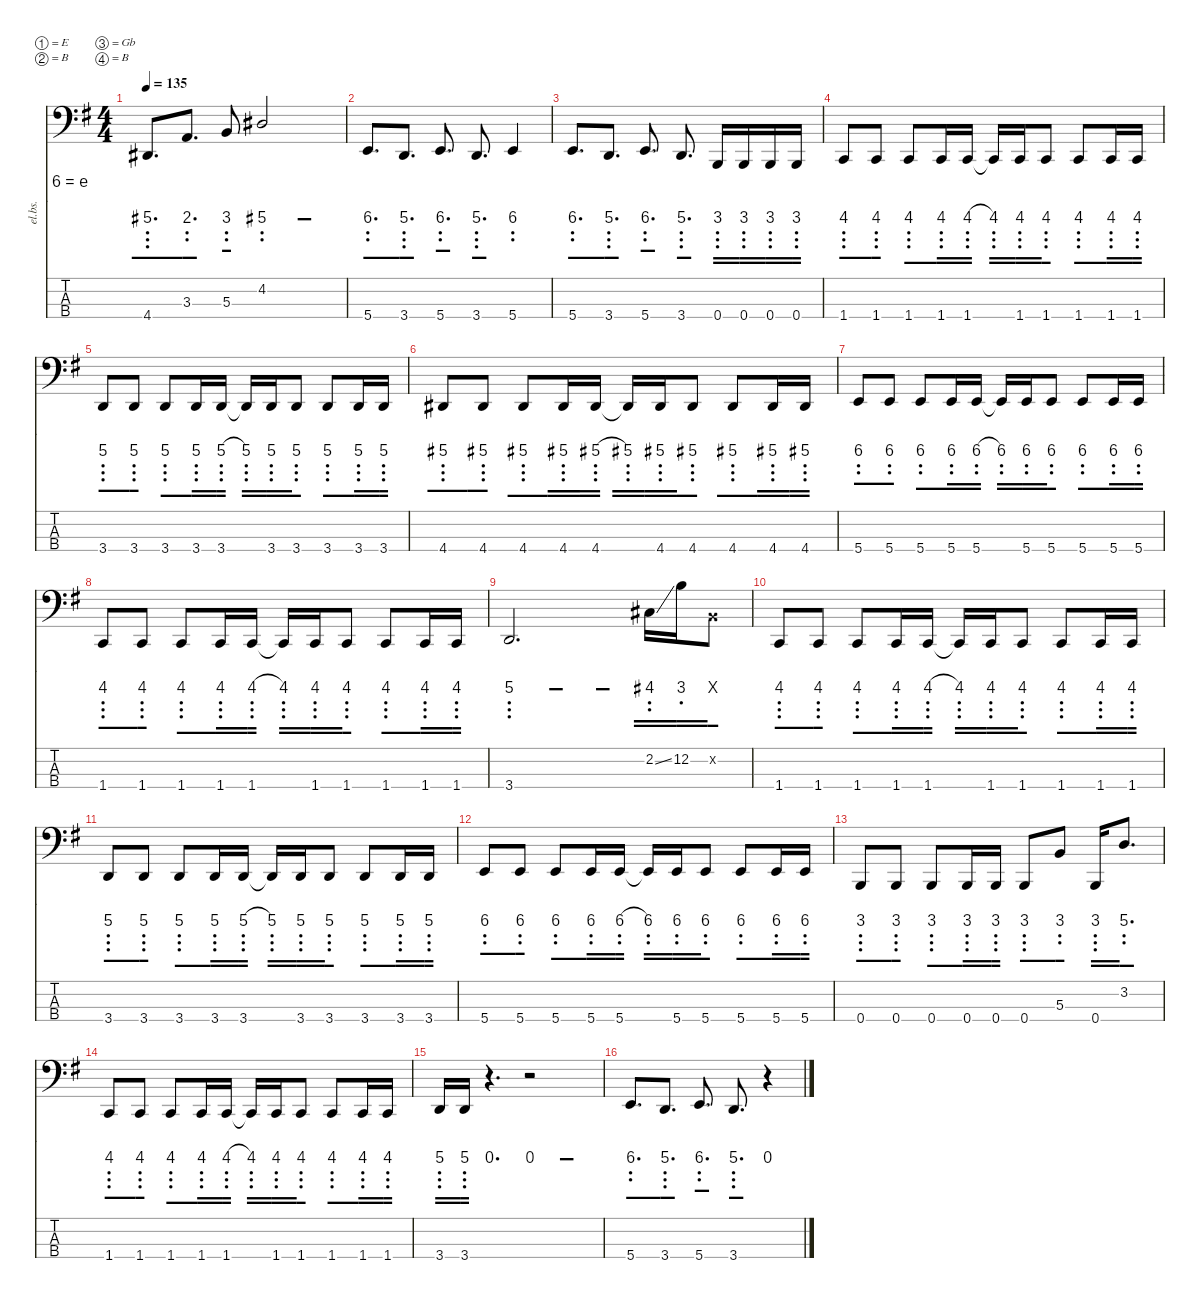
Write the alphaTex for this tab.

\defaultSystemsLayout 4
\hideDynamics
\bracketExtendMode nobrackets
\track ("bass" "el.bs.") {instrument electricbassfinger}
\staff {score tabs numbered}
\tuning (E2 B1 Gb1 B0)
\ts (4 4)
\tempo 135
\clef f4
\ks eminor
4.4{acc #}.8{d dy mf beam Up} 3.3{acc forcenatural}.8{d beam Up} 5.3{acc forcenatural}.8{beam Up} 4.2{acc #}.2{beam Up} |
5.4{acc forcenatural}.8{d beam Up} 3.4{acc forcenatural}.8{d beam Up} 5.4{acc forcenatural}.8{d beam Up} 3.4{acc forcenatural}.8{d beam Up} 5.4{acc forcenatural}.4{beam Up} |
5.4{acc forcenatural}.8{d beam Up} 3.4{acc forcenatural}.8{d beam Up} 5.4{acc forcenatural}.8{d beam Up} 3.4{acc forcenatural}.8{d beam Up} 0.4{acc forcenatural}.16{beam Up} 0.4{acc forcenatural}.16{beam Up} 0.4{acc forcenatural}.16{beam Up} 0.4{acc forcenatural}.16{beam Up} |
1.4{acc forcenatural}.8{beam Up} 1.4{acc forcenatural}.8{beam Up} 1.4{acc forcenatural}.8{beam Up} 1.4{acc forcenatural}.16{beam Up} 1.4{acc forcenatural}.16{beam Up} 1.4{t acc forcenatural}.16{beam Up} 1.4{acc forcenatural}.16{beam Up} 1.4{acc forcenatural}.8{beam Up} 1.4{acc forcenatural}.8{beam Up} 1.4{acc forcenatural}.16{beam Up} 1.4{acc forcenatural}.16{beam Up} |
3.4{acc forcenatural}.8{beam Up} 3.4{acc forcenatural}.8{beam Up} 3.4{acc forcenatural}.8{beam Up} 3.4{acc forcenatural}.16{beam Up} 3.4{acc forcenatural}.16{beam Up} 3.4{t acc forcenatural}.16{beam Up} 3.4{acc forcenatural}.16{beam Up} 3.4{acc forcenatural}.8{beam Up} 3.4{acc forcenatural}.8{beam Up} 3.4{acc forcenatural}.16{beam Up} 3.4{acc forcenatural}.16{beam Up} |
4.4{acc #}.8{beam Up} 4.4{acc #}.8{beam Up} 4.4{acc #}.8{beam Up} 4.4{acc #}.16{beam Up} 4.4{acc #}.16{beam Up} 4.4{t acc #}.16{beam Up} 4.4{acc #}.16{beam Up} 4.4{acc #}.8{beam Up} 4.4{acc #}.8{beam Up} 4.4{acc #}.16{beam Up} 4.4{acc #}.16{beam Up} |
5.4{acc forcenatural}.8{beam Up} 5.4{acc forcenatural}.8{beam Up} 5.4{acc forcenatural}.8{beam Up} 5.4{acc forcenatural}.16{beam Up} 5.4{acc forcenatural}.16{beam Up} 5.4{t acc forcenatural}.16{beam Up} 5.4{acc forcenatural}.16{beam Up} 5.4{acc forcenatural}.8{beam Up} 5.4{acc forcenatural}.8{beam Up} 5.4{acc forcenatural}.16{beam Up} 5.4{acc forcenatural}.16{beam Up} |
1.4{acc forcenatural}.8{beam Up} 1.4{acc forcenatural}.8{beam Up} 1.4{acc forcenatural}.8{beam Up} 1.4{acc forcenatural}.16{beam Up} 1.4{acc forcenatural}.16{beam Up} 1.4{t acc forcenatural}.16{beam Up} 1.4{acc forcenatural}.16{beam Up} 1.4{acc forcenatural}.8{beam Up} 1.4{acc forcenatural}.8{beam Up} 1.4{acc forcenatural}.16{beam Up} 1.4{acc forcenatural}.16{beam Up} |
3.4{acc forcenatural}.2{d beam Up} 2.2{ss acc #}.16{beam Down} 12.2{acc forcenatural}.16{beam Down} 0.2{x acc forcenatural}.8{beam Down} |
1.4{acc forcenatural}.8{beam Up} 1.4{acc forcenatural}.8{beam Up} 1.4{acc forcenatural}.8{beam Up} 1.4{acc forcenatural}.16{beam Up} 1.4{acc forcenatural}.16{beam Up} 1.4{t acc forcenatural}.16{beam Up} 1.4{acc forcenatural}.16{beam Up} 1.4{acc forcenatural}.8{beam Up} 1.4{acc forcenatural}.8{beam Up} 1.4{acc forcenatural}.16{beam Up} 1.4{acc forcenatural}.16{beam Up} |
3.4{acc forcenatural}.8{beam Up} 3.4{acc forcenatural}.8{beam Up} 3.4{acc forcenatural}.8{beam Up} 3.4{acc forcenatural}.16{beam Up} 3.4{acc forcenatural}.16{beam Up} 3.4{t acc forcenatural}.16{beam Up} 3.4{acc forcenatural}.16{beam Up} 3.4{acc forcenatural}.8{beam Up} 3.4{acc forcenatural}.8{beam Up} 3.4{acc forcenatural}.16{beam Up} 3.4{acc forcenatural}.16{beam Up} |
5.4{acc forcenatural}.8{beam Up} 5.4{acc forcenatural}.8{beam Up} 5.4{acc forcenatural}.8{beam Up} 5.4{acc forcenatural}.16{beam Up} 5.4{acc forcenatural}.16{beam Up} 5.4{t acc forcenatural}.16{beam Up} 5.4{acc forcenatural}.16{beam Up} 5.4{acc forcenatural}.8{beam Up} 5.4{acc forcenatural}.8{beam Up} 5.4{acc forcenatural}.16{beam Up} 5.4{acc forcenatural}.16{beam Up} |
0.4{acc forcenatural}.8{beam Up} 0.4{acc forcenatural}.8{beam Up} 0.4{acc forcenatural}.8{beam Up} 0.4{acc forcenatural}.16{beam Up} 0.4{acc forcenatural}.16{beam Up} 0.4{acc forcenatural}.8{beam Up} 5.3{acc forcenatural}.8{beam Up} 0.4{acc forcenatural}.16{beam Up} 3.2{acc forcenatural}.8{d beam Up} |
1.4{acc forcenatural}.8{beam Up} 1.4{acc forcenatural}.8{beam Up} 1.4{acc forcenatural}.8{beam Up} 1.4{acc forcenatural}.16{beam Up} 1.4{acc forcenatural}.16{beam Up} 1.4{t acc forcenatural}.16{beam Up} 1.4{acc forcenatural}.16{beam Up} 1.4{acc forcenatural}.8{beam Up} 1.4{acc forcenatural}.8{beam Up} 1.4{acc forcenatural}.16{beam Up} 1.4{acc forcenatural}.16{beam Up} |
3.4{acc forcenatural}.16{beam Up} 3.4{acc forcenatural}.16{beam Up} r.4{d beam Down} r.2{beam Down} |
5.4{acc forcenatural}.8{d beam Up} 3.4{acc forcenatural}.8{d beam Up} 5.4{acc forcenatural}.8{d beam Up} 3.4{acc forcenatural}.8{d beam Up} r.4{beam Down}
